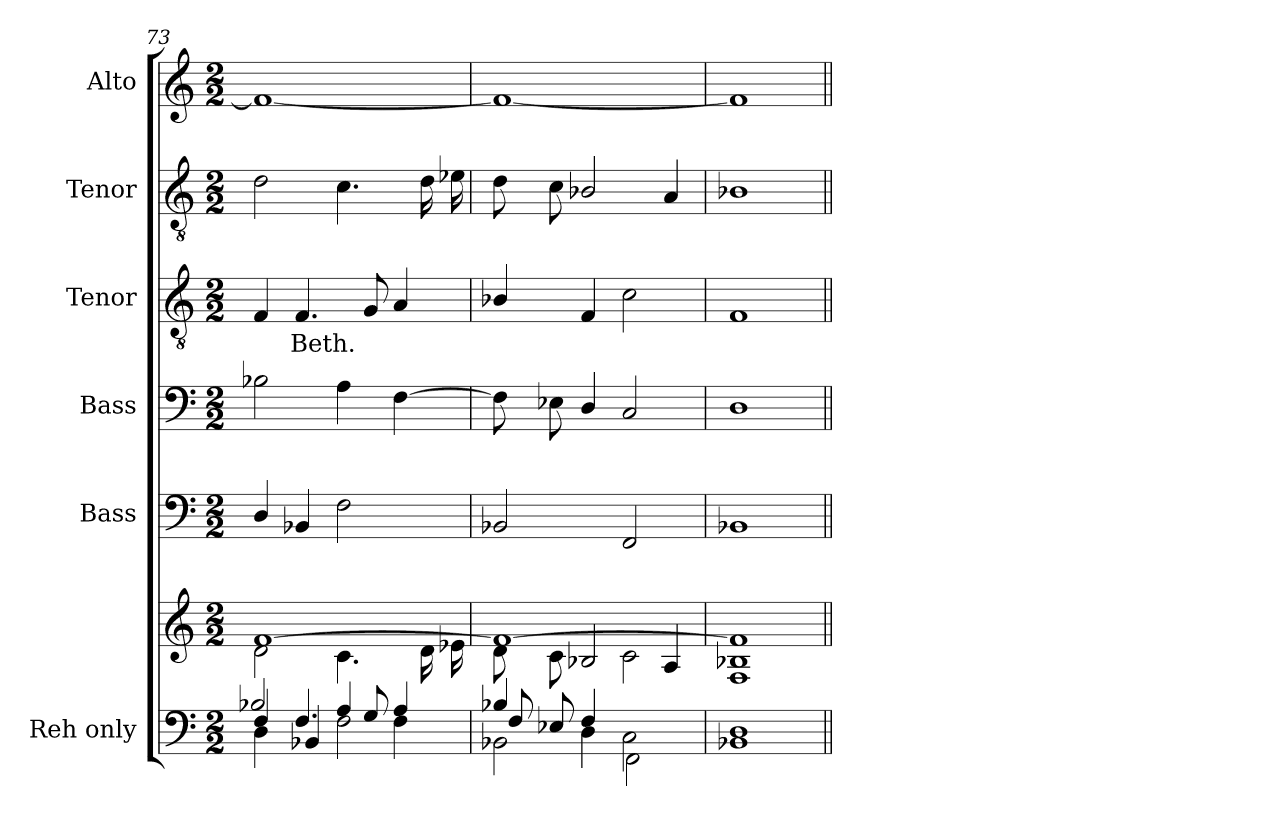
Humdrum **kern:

**kern	**kern	**kern	**kern	**kern	**text	**kern	**kern
*part6	*part6	*part5	*part4	*part3	*part3	*part2	*part1
*staff7	*staff6	*staff5	*staff4	*staff3	*staff3	*staff2	*staff1
*I"Reh only	*	*I"Bass	*I"Bass	*I"Tenor	*	*I"Tenor	*I"Alto
*	*	*I'B.	*I'B.	*I'T.	*	*I'T.	*I'A.
*clefF4	*clefG2	*clefF4	*clefF4	*clefGv2	*	*clefGv2	*clefG2
*	*	*	*	*ITrd7c12	*	*ITrd7c12	*
*k[]	*k[]	*k[]	*k[]	*k[]	*	*k[]	*k[]
*C:	*C:	*C:	*C:	*C:	*	*C:	*C:
*M2/2	*M2/2	*M2/2	*M2/2	*M2/2	*	*M2/2	*M2/2
=73	=73	=73	=73	=73	=73	=73	=73
*^	*^	*	*	*	*	*	*
*	*^	*	*	*	*	*	*	*	*
4Fi/	2B-Xi/	4Di\	[1fi	2di\	4Di/	2B-Xi\	4FFi/	.	2Di\	1fi_
!	!	!	!	!	!	!	!	!LO:LY:b:color=#000000	!	!
4.Fi/	.	4BB-Xi/	.	.	4BB-Xi/	.	4.FFi/	Beth.	.	.
.	4Ai/	2Fi\	.	4.ci\	2Fi\	4Ai\	.	.	4.Ci\	.
8Gi/	.	.	.	.	.	.	8GGi/	.	.	.
4Ai/	4Fi\	.	.	.	.	[4Fi\	4AAi/	.	.	.
.	.	.	.	16di\	.	.	.	.	16Di\	.
.	.	.	.	16e-Xi\	.	.	.	.	16E-Xi\	.
=74	=74	=74	=74	=74	=74	=74	=74	=74	=74	=74
*	*	*	*	*^	*	*	*	*	*	*
4B-Xi/	8Fi/	2BB-Xi\	1fi_	8di\	2ryy	2BB-Xi/	8Fi\]	4BB-Xi/	.	8Di\	1fi_
.	8E-Xi/	.	.	8ci\	.	.	8E-Xi\	.	.	8Ci\	.
4Fi/	4Di\	.	.	2B-i/	.	.	4Di/	4FFi/	.	2BB-Xi/	.
2ryy	2Ci\	2FFi\	.	.	2ci\	2FFi/	2Ci/	2Ci\	.	.	.
.	.	.	.	4Ai/	.	.	.	.	.	4AAi/	.
*	*v	*v	*	*	*	*	*	*	*	*	*
!!LO:PB:g=z
=75	=75	=75	=75	=75	=75	=75	=75	=75	=75	=75
1Di	1BB-Xi	1fi]	1B-Xi	1Fi	1BB-Xi	1Di	1FFi	.	1BB-Xi	1fi]
*v	*v	*	*	*	*	*	*	*	*	*
*	*v	*v	*v	*	*	*	*	*	*
=||	=||	=||	=||	=||	=||	=||	=||
*-	*-	*-	*-	*-	*-	*-	*-
